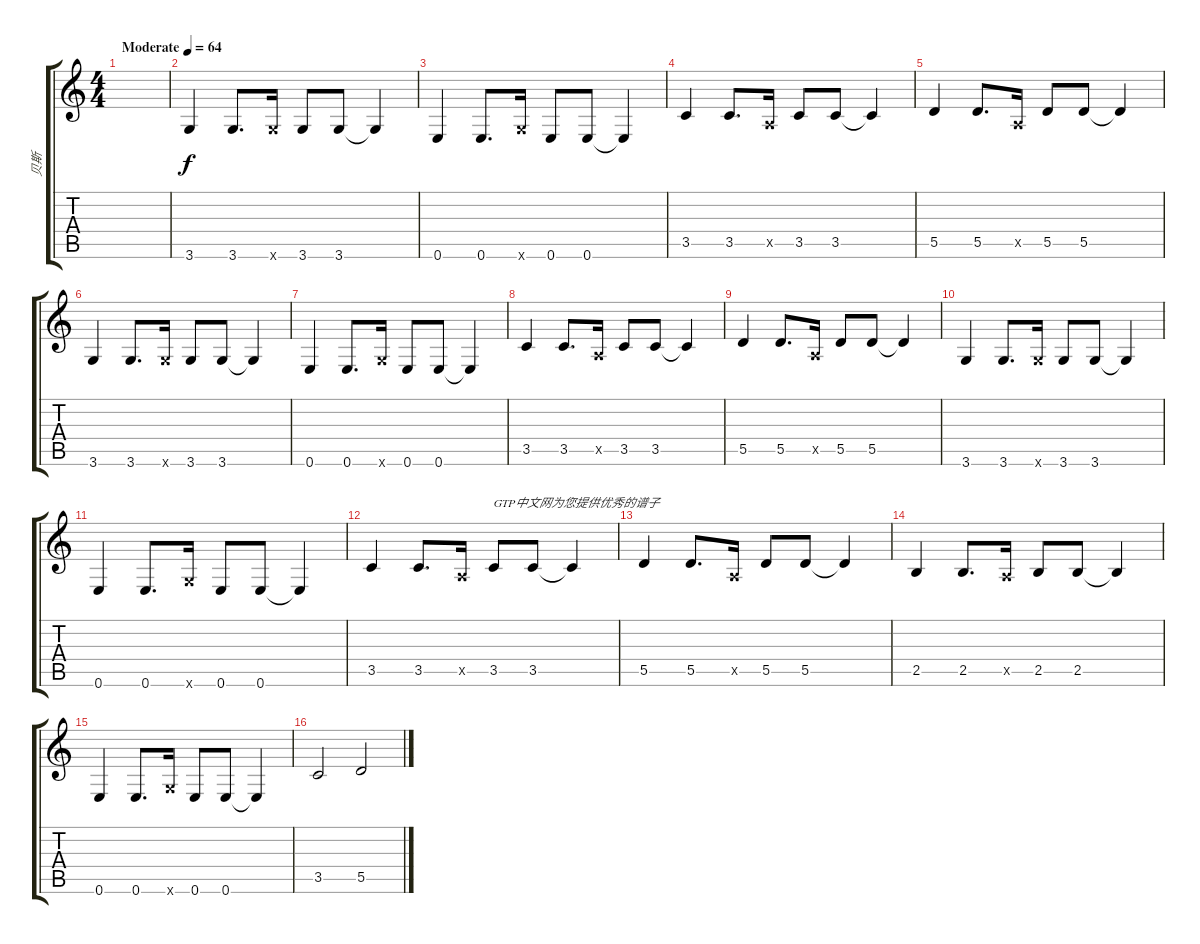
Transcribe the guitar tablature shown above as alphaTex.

\track ("贝斯" "贝斯") {instrument electricbassfinger}
\staff {score tabs}
\tuning (E4 B3 G3 D3 A2 E2) {hide}
\ts (4 4)
\tempo (64 "Moderate")
\clef g2
\ks c
|
3.6.4 3.6.8{d} 3.6{x}.16 3.6.8 3.6.8 3.6{t}.4 |
0.6.4 0.6.8{d} 3.6{x}.16 0.6.8 0.6.8 0.6{t}.4 |
3.5.4 3.5.8{d} 0.5{x}.16 3.5.8 3.5.8 3.5{t}.4 |
5.5.4 5.5.8{d} 0.5{x}.16 5.5.8 5.5.8 5.5{t}.4 |
3.6.4 3.6.8{d} 3.6{x}.16 3.6.8 3.6.8 3.6{t}.4 |
0.6.4 0.6.8{d} 3.6{x}.16 0.6.8 0.6.8 0.6{t}.4 |
3.5.4 3.5.8{d} 0.5{x}.16 3.5.8 3.5.8 3.5{t}.4 |
5.5.4 5.5.8{d} 0.5{x}.16 5.5.8 5.5.8 5.5{t}.4 |
3.6.4 3.6.8{d} 3.6{x}.16 3.6.8 3.6.8 3.6{t}.4 |
0.6.4 0.6.8{d} 3.6{x}.16 0.6.8 0.6.8 0.6{t}.4 |
3.5.4 3.5.8{d} 0.5{x}.16 3.5.8{txt "GTP中文网为您提供优秀的谱子"} 3.5.8 3.5{t}.4 |
5.5.4 5.5.8{d} 0.5{x}.16 5.5.8 5.5.8 5.5{t}.4 |
2.5.4 2.5.8{d} 0.5{x}.16 2.5.8 2.5.8 2.5{t}.4 |
0.6.4 0.6.8{d} 3.6{x}.16 0.6.8 0.6.8 0.6{t}.4 |
3.5.2 5.5.2
